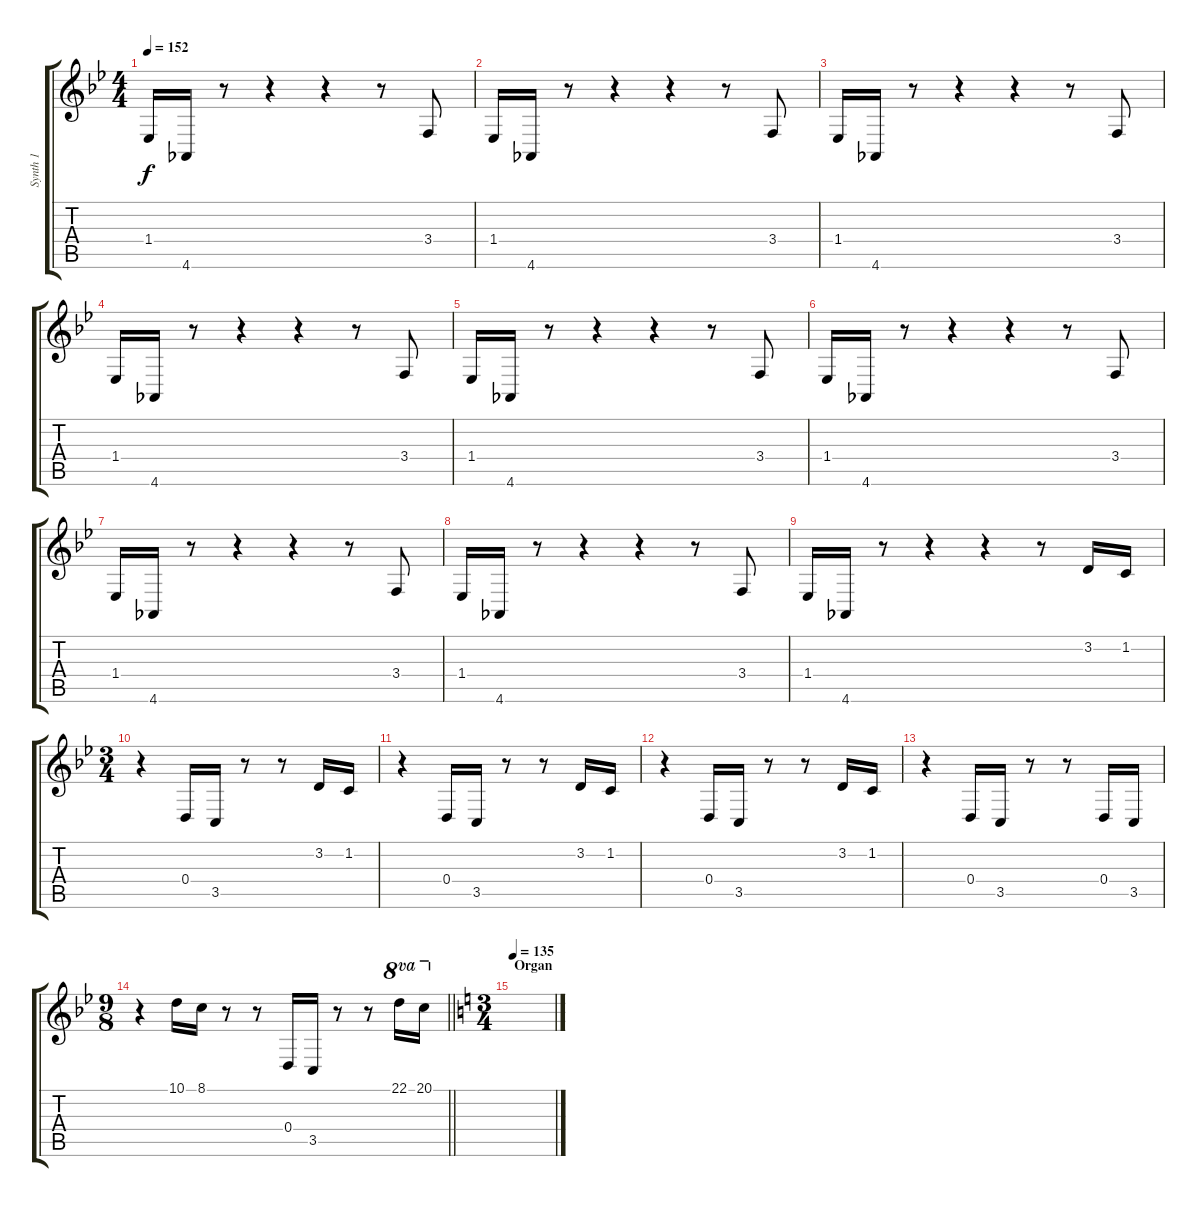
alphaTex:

\track ("Synth 1" "Synth 1") {instrument lead2sawtooth}
\staff {score tabs}
\tuning (E4 B3 G3 D3 A2 E2) {hide}
\ts (4 4)
\tempo 152
\clef g2
\ks bb
1.4.16{dy f} 4.6.16 r.8 r.4 r.4 r.8 3.4.8 |
1.4.16 4.6.16 r.8 r.4 r.4 r.8 3.4.8 |
1.4.16 4.6.16 r.8 r.4 r.4 r.8 3.4.8 |
1.4.16 4.6.16 r.8 r.4 r.4 r.8 3.4.8 |
1.4.16 4.6.16 r.8 r.4 r.4 r.8 3.4.8 |
1.4.16 4.6.16 r.8 r.4 r.4 r.8 3.4.8 |
1.4.16 4.6.16 r.8 r.4 r.4 r.8 3.4.8 |
1.4.16 4.6.16 r.8 r.4 r.4 r.8 3.4.8 |
1.4.16 4.6.16 r.8 r.4 r.4 r.8 3.2.16 1.2.16 |
\ts (3 4)
r.4 0.4.16 3.5.16 r.8 r.8 3.2.16 1.2.16 |
r.4 0.4.16 3.5.16 r.8 r.8 3.2.16 1.2.16 |
r.4 0.4.16 3.5.16 r.8 r.8 3.2.16 1.2.16 |
r.4 0.4.16 3.5.16 r.8 r.8 0.4.16 3.5.16 |
\ts (9 8)
\barLineRight lightlight
r.4 10.1.16 8.1.16 r.8 r.8 0.4.16 3.5.16 r.8 r.8 22.1.16{ot 8va} 20.1.16{ot 8va} |
\ts (3 4)
\section ("" "Organ")
\tempo 135
\ks c
